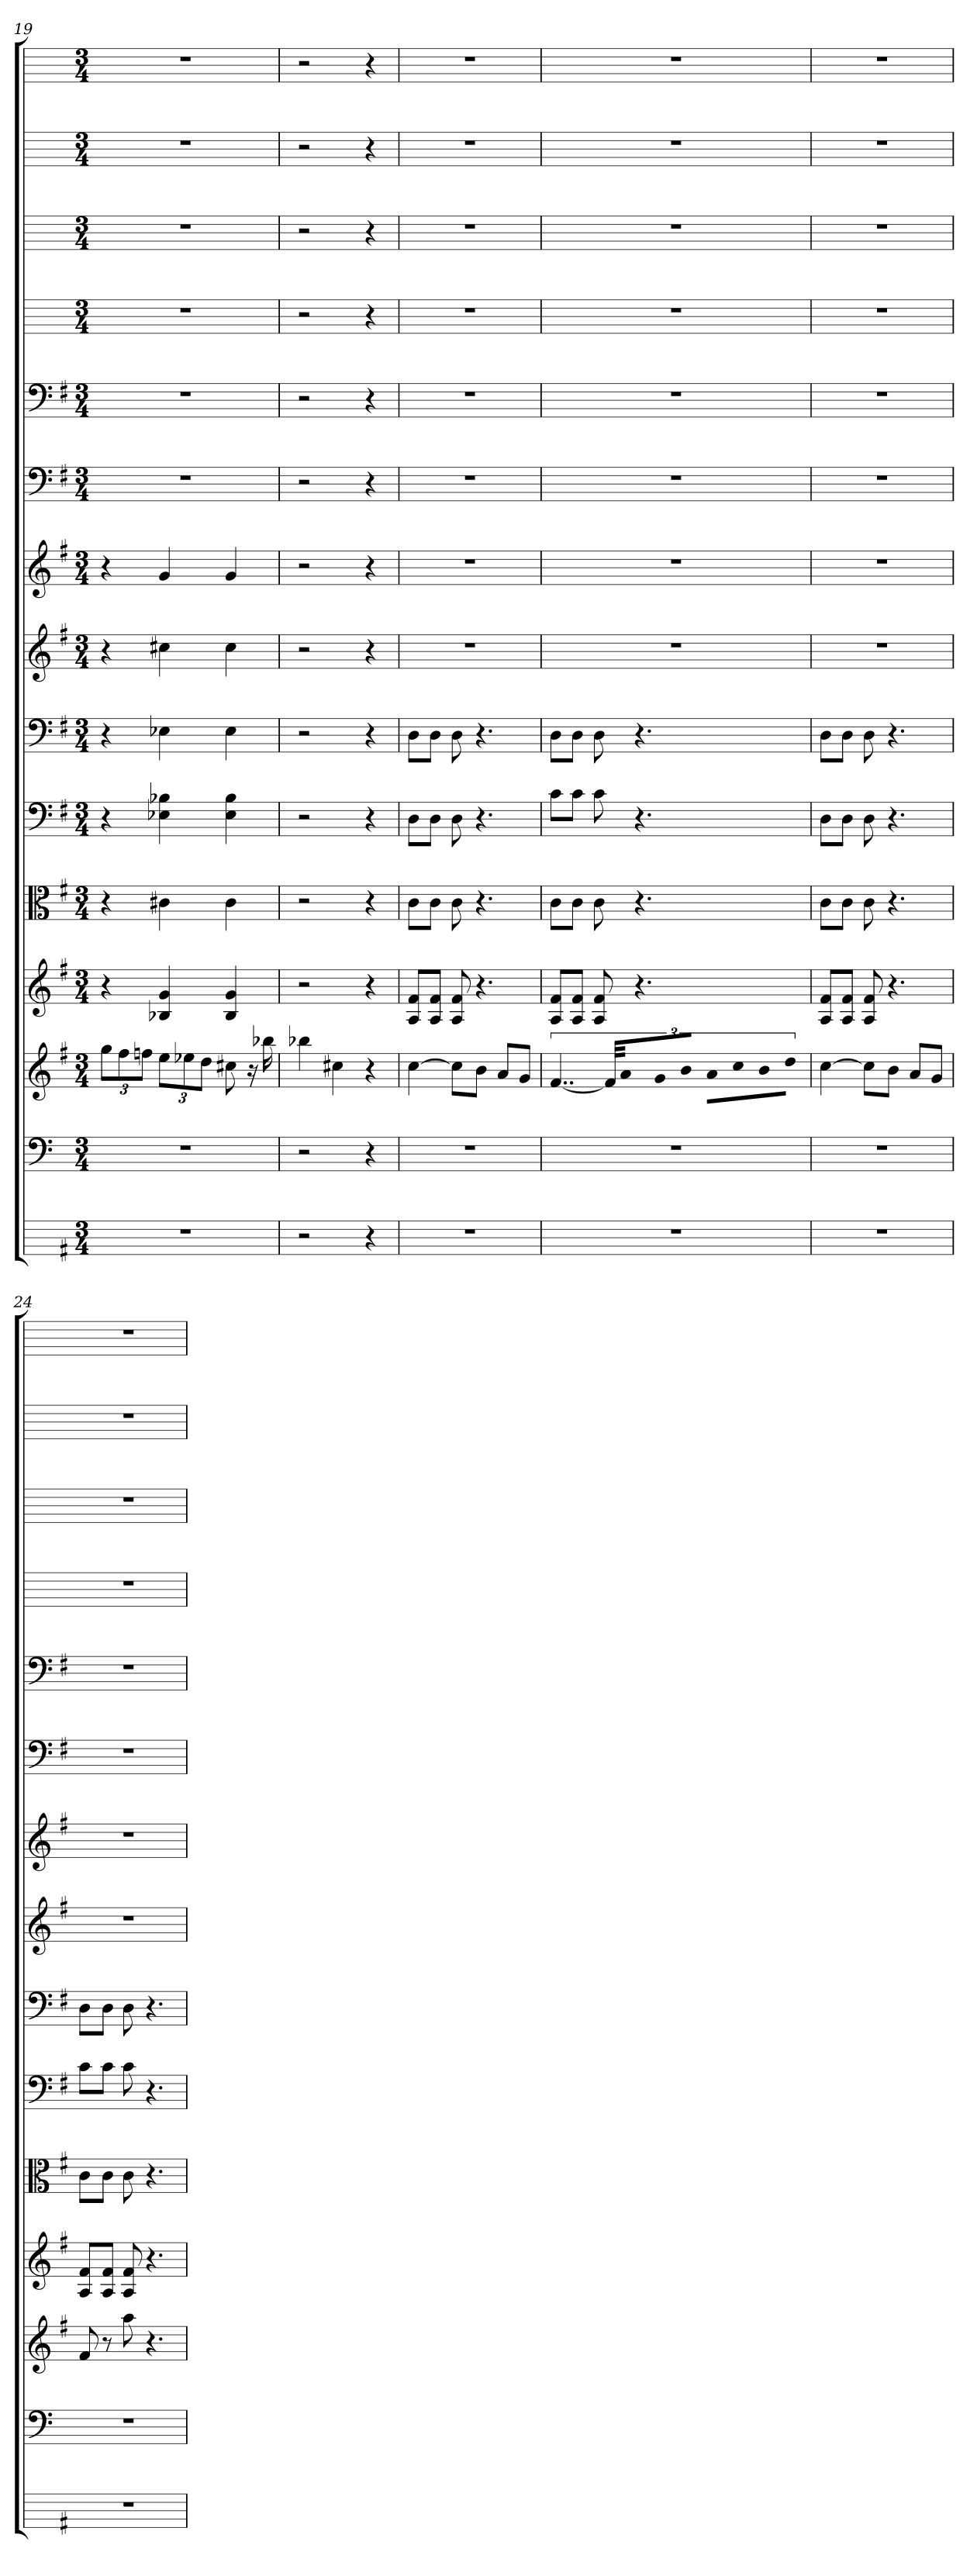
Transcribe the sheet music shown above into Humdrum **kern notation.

**kern	**kern	**kern	**kern	**kern	**kern	**kern	**kern	**kern	**kern	**kern	**kern	**kern	**kern	**kern
*part15	*part14	*part13	*part12	*part11	*part10	*part9	*part8	*part7	*part6	*part5	*part4	*part3	*part2	*part1
*staff15	*staff14	*staff13	*staff12	*staff11	*staff10	*staff9	*staff8	*staff7	*staff6	*staff5	*staff4	*staff3	*staff2	*staff1
*	*clefF4	*	*	*clefC3	*clefF4	*clefF4	*	*	*clefF4	*clefF4	*	*	*	*
*k[f#]	*k[]	*k[f#]	*k[f#]	*k[f#]	*k[f#]	*k[f#]	*k[f#]	*k[f#]	*k[f#]	*k[f#]	*k[]	*k[]	*k[]	*k[]
*M3/4	*M3/4	*M3/4	*M3/4	*M3/4	*M3/4	*M3/4	*M3/4	*M3/4	*M3/4	*M3/4	*M3/4	*M3/4	*M3/4	*M3/4
=19	=19	=19	=19	=19	=19	=19	=19	=19	=19	=19	=19	=19	=19	=19
2.r	2.r	12ggL	4r	4r	4r	4r	4r	4r	2.r	2.r	2.r	2.r	2.r	2.r
.	.	12ff#	.	.	.	.	.	.	.	.	.	.	.	.
.	.	12ffnJ	.	.	.	.	.	.	.	.	.	.	.	.
.	.	12eeL	4B-X 4g	4c#X	4E-X 4B-X	4E-X	4cc#X	4g	.	.	.	.	.	.
.	.	12ee-X	.	.	.	.	.	.	.	.	.	.	.	.
.	.	12ddJ	.	.	.	.	.	.	.	.	.	.	.	.
.	.	8cc#X	4B- 4g	4c#	4E- 4B-	4E-	4cc#	4g	.	.	.	.	.	.
.	.	16r	.	.	.	.	.	.	.	.	.	.	.	.
.	.	16bb-X	.	.	.	.	.	.	.	.	.	.	.	.
=20	=20	=20	=20	=20	=20	=20	=20	=20	=20	=20	=20	=20	=20	=20
2r	2r	4bb-X	2r	2r	2r	2r	2r	2r	2r	2r	2r	2r	2r	2r
.	.	4cc#X	.	.	.	.	.	.	.	.	.	.	.	.
4r	4r	4r	4r	4r	4r	4r	4r	4r	4r	4r	4r	4r	4r	4r
=21	=21	=21	=21	=21	=21	=21	=21	=21	=21	=21	=21	=21	=21	=21
2.r	2.r	[4cc	8A 8f#L	8c\L	8D\L	8D\L	2.r	2.r	2.r	2.r	2.r	2.r	2.r	2.r
.	.	.	8A 8f#J	8c\J	8D\J	8D\J	.	.	.	.	.	.	.	.
.	.	8ccL]	8A 8f#	8c	8D	8D	.	.	.	.	.	.	.	.
.	.	8bJ	4.r	4.r	4.r	4.r	.	.	.	.	.	.	.	.
.	.	8aL	.	.	.	.	.	.	.	.	.	.	.	.
.	.	8gJ	.	.	.	.	.	.	.	.	.	.	.	.
=22	=22	=22	=22	=22	=22	=22	=22	=22	=22	=22	=22	=22	=22	=22
2.r	2.r	[6..f#	8A 8f#L	8c\L	8c\L	8D\L	2.r	2.r	2.r	2.r	2.r	2.r	2.r	2.r
.	.	.	8A 8f#J	8c\J	8c\J	8D\J	.	.	.	.	.	.	.	.
.	.	.	8A 8f#	8c	8c	8D	.	.	.	.	.	.	.	.
.	.	48f#KLL]	.	.	.	.	.	.	.	.	.	.	.	.
.	.	16aJ	.	.	.	.	.	.	.	.	.	.	.	.
.	.	16gL	4.r	4.r	4.r	4.r	.	.	.	.	.	.	.	.
.	.	16bJJ	.	.	.	.	.	.	.	.	.	.	.	.
.	.	16aLL	.	.	.	.	.	.	.	.	.	.	.	.
.	.	16ccJ	.	.	.	.	.	.	.	.	.	.	.	.
.	.	16bL	.	.	.	.	.	.	.	.	.	.	.	.
.	.	16ddJJ	.	.	.	.	.	.	.	.	.	.	.	.
=23	=23	=23	=23	=23	=23	=23	=23	=23	=23	=23	=23	=23	=23	=23
2.r	2.r	[4cc	8A 8f#L	8c\L	8D\L	8D\L	2.r	2.r	2.r	2.r	2.r	2.r	2.r	2.r
.	.	.	8A 8f#J	8c\J	8D\J	8D\J	.	.	.	.	.	.	.	.
.	.	8ccL]	8A 8f#	8c	8D	8D	.	.	.	.	.	.	.	.
.	.	8bJ	4.r	4.r	4.r	4.r	.	.	.	.	.	.	.	.
.	.	8aL	.	.	.	.	.	.	.	.	.	.	.	.
.	.	8gJ	.	.	.	.	.	.	.	.	.	.	.	.
=24	=24	=24	=24	=24	=24	=24	=24	=24	=24	=24	=24	=24	=24	=24
2.r	2.r	8f#	8A 8f#L	8c\L	8c\L	8D\L	2.r	2.r	2.r	2.r	2.r	2.r	2.r	2.r
.	.	8r	8A 8f#J	8c\J	8c\J	8D\J	.	.	.	.	.	.	.	.
.	.	8aa	8A 8f#	8c	8c	8D	.	.	.	.	.	.	.	.
.	.	4.r	4.r	4.r	4.r	4.r	.	.	.	.	.	.	.	.
=	=	=	=	=	=	=	=	=	=	=	=	=	=	=
*-	*-	*-	*-	*-	*-	*-	*-	*-	*-	*-	*-	*-	*-	*-
